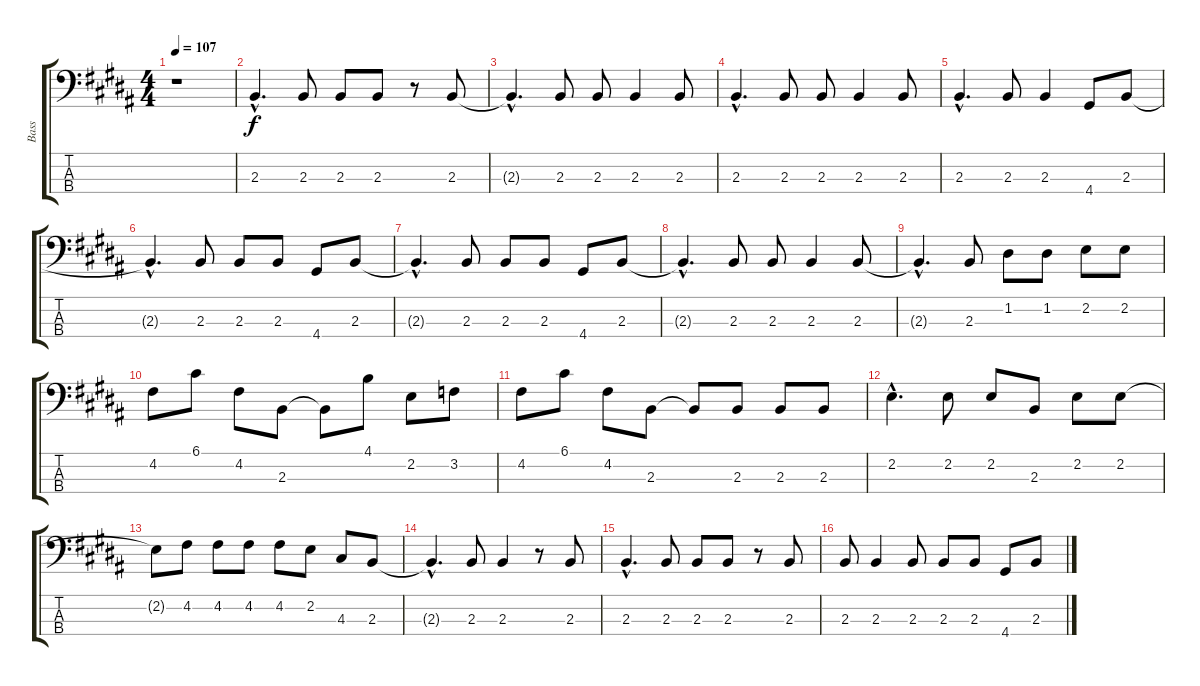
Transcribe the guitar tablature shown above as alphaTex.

\track ("Bass" "Bass") {instrument electricbasspick}
\staff {score tabs}
\tuning (G2 D2 A1 E1) {hide}
\ts (4 4)
\tempo 107
\clef f4
\ks b
r.1{dy f instrument electricbasspick} |
2.3{hac}.4{d} 2.3.8 2.3.8 2.3.8 r.8 2.3.8 |
2.3{hac t}.4{d} 2.3.8 2.3.8 2.3.4 2.3.8 |
2.3{hac}.4{d} 2.3.8 2.3.8 2.3.4 2.3.8 |
2.3{hac}.4{d} 2.3.8 2.3.4 4.4.8 2.3.8 |
2.3{hac t}.4{d} 2.3.8 2.3.8 2.3.8 4.4.8 2.3.8 |
2.3{hac t}.4{d} 2.3.8 2.3.8 2.3.8 4.4.8 2.3.8 |
2.3{hac t}.4{d} 2.3.8 2.3.8 2.3.4 2.3.8 |
2.3{hac t}.4{d} 2.3.8 1.2.8 1.2.8 2.2.8 2.2.8 |
4.2.8 6.1.8 4.2.8 2.3.8 2.3{t}.8 4.1.8 2.2.8 3.2.8 |
4.2.8 6.1.8 4.2.8 2.3.8 2.3{t}.8 2.3.8 2.3.8 2.3.8 |
2.2{hac}.4{d} 2.2.8 2.2.8 2.3.8 2.2.8 2.2.8 |
2.2{t}.8 4.2.8 4.2.8 4.2.8 4.2.8 2.2.8 4.3.8 2.3.8 |
2.3{hac t}.4{d} 2.3.8 2.3.4 r.8 2.3.8 |
2.3{hac}.4{d} 2.3.8 2.3.8 2.3.8 r.8 2.3.8 |
2.3.8 2.3.4 2.3.8 2.3.8 2.3.8 4.4.8 2.3.8
